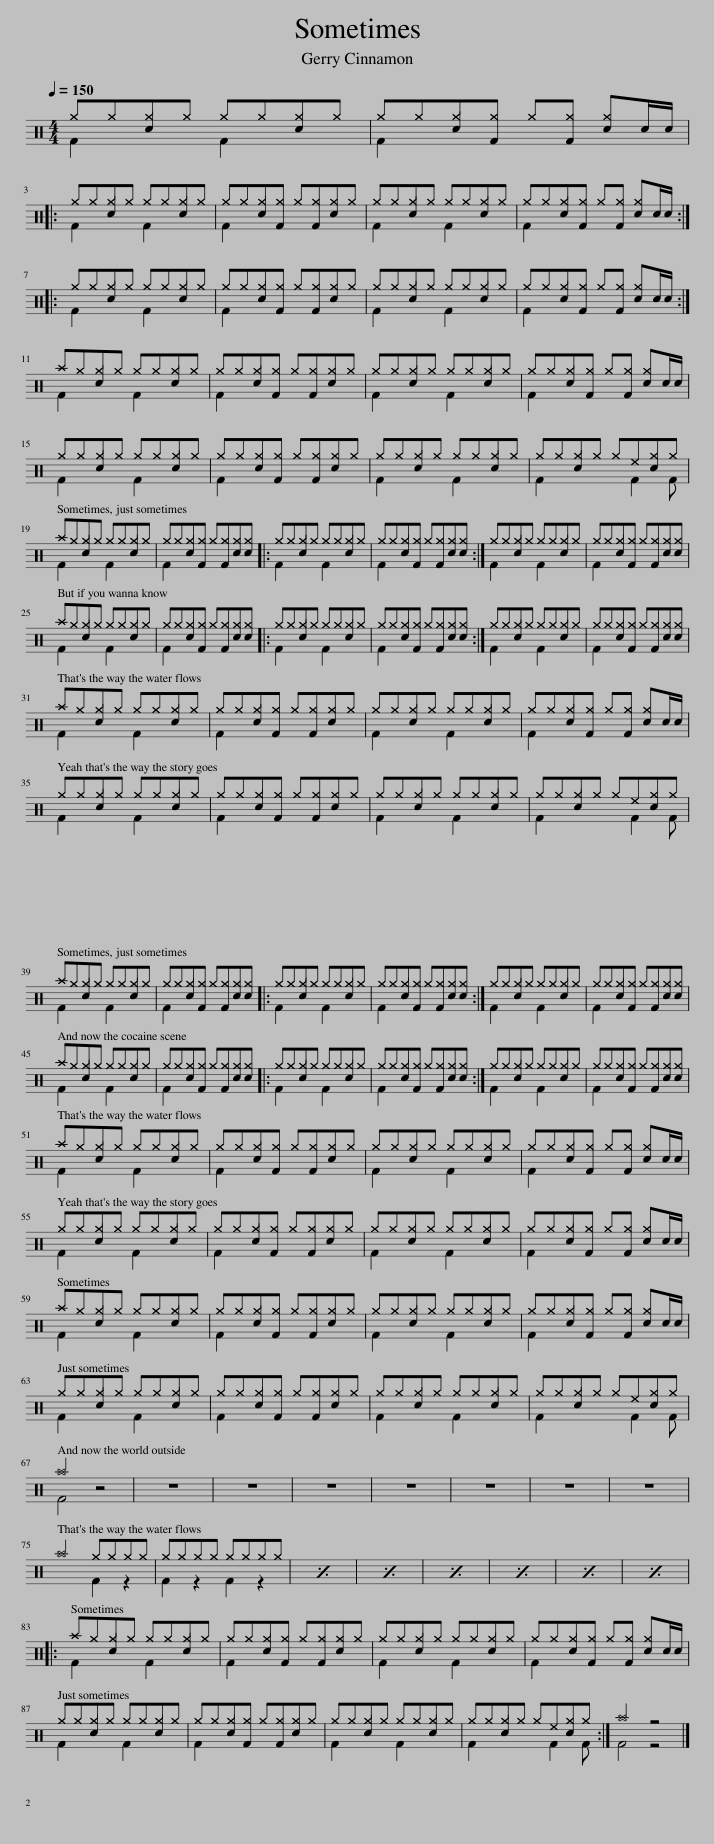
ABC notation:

X:1
%%score ( 1 2 )
L:1/8
Q:1/4=150
M:4/4
I:linebreak $
K:C
V:1 perc
K:none
V:2 perc
K:none
V:1
 ^g^g^g^g ^g^g^g^g | ^g^g^g[F^g] ^g[F^g] [c^g]c/c/ |:$ ^g^g^g^g ^g^g^g^g | ^g^g^g[F^g] ^g[F^g][c^g]^g | ^g^g^g^g ^g^g^g^g | %5
 ^g^g^g[F^g] ^g[F^g] [c^g]c/c/ ::$ ^g^g^g^g ^g^g^g^g | ^g^g^g[F^g] ^g[F^g][c^g]^g | ^g^g^g^g ^g^g^g^g | ^g^g^g[F^g] ^g[F^g] [c^g]c/c/ :|$ %10
 ^a^g^g^g ^g^g^g^g | ^g^g^g[F^g] ^g[F^g][c^g]^g | ^g^g^g^g ^g^g^g^g | ^g^g^g[F^g] ^g[F^g] [c^g]c/c/ |$ ^g^g^g^g ^g^g^g^g | %15
 ^g^g^g[F^g] ^g[F^g][c^g]^g | ^g^g^g^g ^g^g^g^g | ^g^g^g^g ^g^e[c^g]^g |$ ^a^g^g^g ^g^g^g^g | ^g^g^g[F^g] ^g[F^g][c^g][c^g] |: %20
 ^g^g^g^g ^g^g^g^g | ^g^g^g[F^g] ^g[F^g][c^g][c^g] :| ^g^g^g^g ^g^g^g^g | ^g^g^g[F^g] ^g[F^g][c^g][c^g] |$ ^a^g^g^g ^g^g^g^g | %25
 ^g^g^g[F^g] ^g[F^g][c^g][c^g] |: ^g^g^g^g ^g^g^g^g | ^g^g^g[F^g] ^g[F^g][c^g][c^g] :| ^g^g^g^g ^g^g^g^g | ^g^g^g[F^g] ^g[F^g][c^g][c^g] |$ %30
 ^a^g^g^g ^g^g^g^g | ^g^g^g[F^g] ^g[F^g][c^g]^g | ^g^g^g^g ^g^g^g^g | ^g^g^g[F^g] ^g[F^g] [c^g]c/c/ |$ ^g^g^g^g ^g^g^g^g | %35
 ^g^g^g[F^g] ^g[F^g][c^g]^g | ^g^g^g^g ^g^g^g^g | ^g^g^g^g ^g^e[c^g]^g |$ ^a^g^g^g ^g^g^g^g | ^g^g^g[F^g] ^g[F^g][c^g][c^g] |: %40
 ^g^g^g^g ^g^g^g^g | ^g^g^g[F^g] ^g[F^g][c^g][c^g] :| ^g^g^g^g ^g^g^g^g | ^g^g^g[F^g] ^g[F^g][c^g][c^g] |$ ^a^g^g^g ^g^g^g^g | %45
 ^g^g^g[F^g] ^g[F^g][c^g][c^g] |: ^g^g^g^g ^g^g^g^g | ^g^g^g[F^g] ^g[F^g][c^g][c^g] :| ^g^g^g^g ^g^g^g^g | ^g^g^g[F^g] ^g[F^g][c^g][c^g] |$ %50
 ^a^g^g^g ^g^g^g^g | ^g^g^g[F^g] ^g[F^g][c^g]^g | ^g^g^g^g ^g^g^g^g | ^g^g^g[F^g] ^g[F^g] [c^g]c/c/ |$ ^g^g^g^g ^g^g^g^g | %55
 ^g^g^g[F^g] ^g[F^g][c^g]^g | ^g^g^g^g ^g^g^g^g | ^g^g^g[F^g] ^g[F^g] [c^g]c/c/ |$ ^a^g^g^g ^g^g^g^g | ^g^g^g[F^g] ^g[F^g][c^g]^g | %60
 ^g^g^g^g ^g^g^g^g | ^g^g^g[F^g] ^g[F^g] [c^g]c/c/ |$ ^g^g^g^g ^g^g^g^g | ^g^g^g[F^g] ^g[F^g][c^g]^g | ^g^g^g^g ^g^g^g^g | %65
 ^g^g^g^g ^g^e[c^g]^g |$ ^a4 z4 | z8 | z8 | z8 | %70
 z8 | z8 | z8 | z8 |$ ^a4 ^g^g^g^g | %75
 ^g^g^g^g ^g^g^g^g | x8 | x8 | x8 | x8 | %80
 x8 | x8 |:$ ^a^g^g^g ^g^g^g^g | ^g^g^g[F^g] ^g[F^g][c^g]^g | ^g^g^g^g ^g^g^g^g | %85
 ^g^g^g[F^g] ^g[F^g] [c^g]c/c/ |$ ^g^g^g^g ^g^g^g^g | ^g^g^g[F^g] ^g[F^g][c^g]^g | ^g^g^g^g ^g^g^g^g | ^g^g^g^g ^g^e[c^g]^g :| %90
 ^a4 z4 |] %91
V:2
 F2 c2 F2 c2 | F2 c2 x4 |:$ F2 c2 F2 c2 | F2 c2 x4 | F2 c2 F2 c2 | %5
 F2 c2 x4 ::$ F2 c2 F2 c2 | F2 c2 x4 | F2 c2 F2 c2 | F2 c2 x4 :|$ %10
 F2 c2 F2 c2 | F2 c2 x4 | F2 c2 F2 c2 | F2 c2 x4 |$ F2 c2 F2 c2 | %15
 F2 c2 x4 | F2 c2 F2 c2 | F2 c2 x F2 F |$ F2 c2 F2 c2 | F2 c2 x4 |: %20
 F2 c2 F2 c2 | F2 c2 x4 :| F2 c2 F2 c2 | F2 c2 x4 |$ F2 c2 F2 c2 | %25
 F2 c2 x4 |: F2 c2 F2 c2 | F2 c2 x4 :| F2 c2 F2 c2 | F2 c2 x4 |$ %30
 F2 c2 F2 c2 | F2 c2 x4 | F2 c2 F2 c2 | F2 c2 x4 |$ F2 c2 F2 c2 | %35
 F2 c2 x4 | F2 c2 F2 c2 | F2 c2 x F2 F |$ F2 c2 F2 c2 | F2 c2 x4 |: %40
 F2 c2 F2 c2 | F2 c2 x4 :| F2 c2 F2 c2 | F2 c2 x4 |$ F2 c2 F2 c2 | %45
 F2 c2 x4 |: F2 c2 F2 c2 | F2 c2 x4 :| F2 c2 F2 c2 | F2 c2 x4 |$ %50
 F2 c2 F2 c2 | F2 c2 x4 | F2 c2 F2 c2 | F2 c2 x4 |$ F2 c2 F2 c2 | %55
 F2 c2 x4 | F2 c2 F2 c2 | F2 c2 x4 |$ F2 c2 F2 c2 | F2 c2 x4 | %60
 F2 c2 F2 c2 | F2 c2 x4 |$ F2 c2 F2 c2 | F2 c2 x4 | F2 c2 F2 c2 | %65
 F2 c2 x F2 F |$ F4 x4 | x8 | x8 | x8 | %70
 x8 | x8 | x8 | x8 |$ x4 F2 z2 | %75
 F2 z2 F2 z2 | x8 | x8 | x8 | x8 | %80
 x8 | x8 |:$ F2 c2 F2 c2 | F2 c2 x4 | F2 c2 F2 c2 | %85
 F2 c2 x4 |$ F2 c2 F2 c2 | F2 c2 x4 | F2 c2 F2 c2 | F2 c2 x F2 F :| %90
 F4 z4 |] %91
